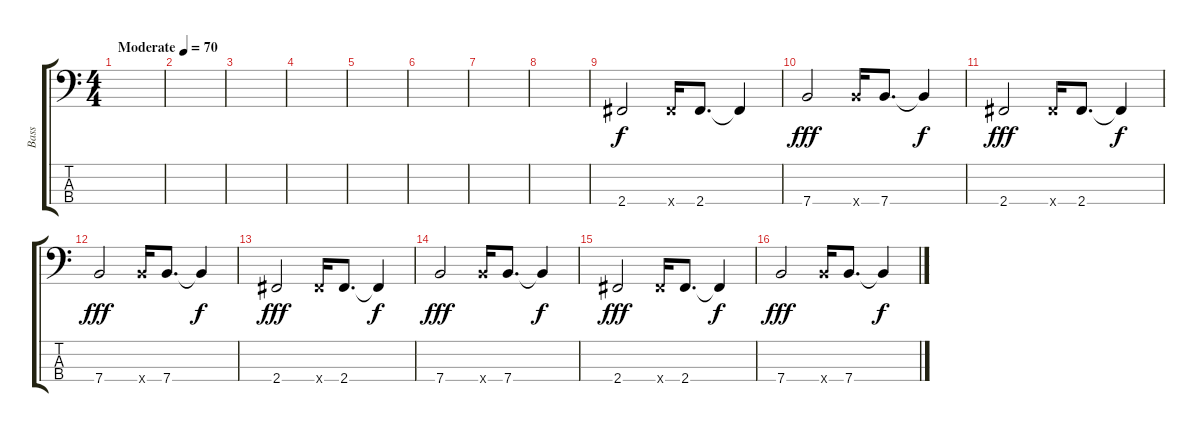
\track ("Bass" "Bass") {instrument electricbassfinger}
\staff {score tabs}
\tuning (G2 D2 A1 E1) {hide}
\ts (4 4)
\tempo (70 "Moderate")
\clef f4
\ks c
|
|
|
|
|
|
|
|
2.4.2 2.4{x}.16 2.4.8{d} 2.4{t}.4{dy f} |
7.4.2{dy fff} 7.4{x}.16 7.4.8{d} 7.4{t}.4{dy f} |
2.4.2{dy fff} 2.4{x}.16 2.4.8{d} 2.4{t}.4{dy f} |
7.4.2{dy fff} 7.4{x}.16 7.4.8{d} 7.4{t}.4{dy f} |
2.4.2{dy fff} 2.4{x}.16 2.4.8{d} 2.4{t}.4{dy f} |
7.4.2{dy fff} 7.4{x}.16 7.4.8{d} 7.4{t}.4{dy f} |
2.4.2{dy fff} 2.4{x}.16 2.4.8{d} 2.4{t}.4{dy f} |
7.4.2{dy fff} 7.4{x}.16 7.4.8{d} 7.4{t}.4{dy f}
